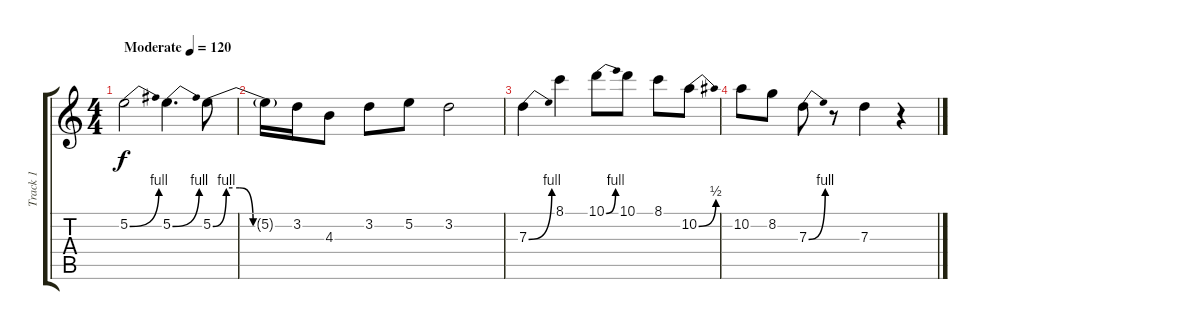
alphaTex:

\track ("Track 1" "Track 1") {instrument overdrivenguitar}
\staff {score tabs}
\tuning (E4 B3 G3 D3 A2 E2) {hide}
\ts (4 4)
\tempo (120 "Moderate")
\clef g2
\ks c
5.2{be (bend 0 0 60 4)}.2{dy f instrument overdrivenguitar} 5.2{be (bend 0 0 60 4)}.4{d} 5.2{be (custom 0 0 10 4 20 4 30 0 60 0)}.8 |
5.2{t}.16 3.2.16 4.3.8 3.2.8 5.2.8 3.2.2 |
7.3{be (bend 0 0 60 4)}.4 8.1.4 10.1{be (bend 0 0 60 4)}.8 10.1.8 8.1.8 10.2{be (bend 0 0 60 2)}.8 |
10.2.8 8.2.8 7.3{be (bend 0 0 60 4)}.8 r.8 7.3.4 r.4
